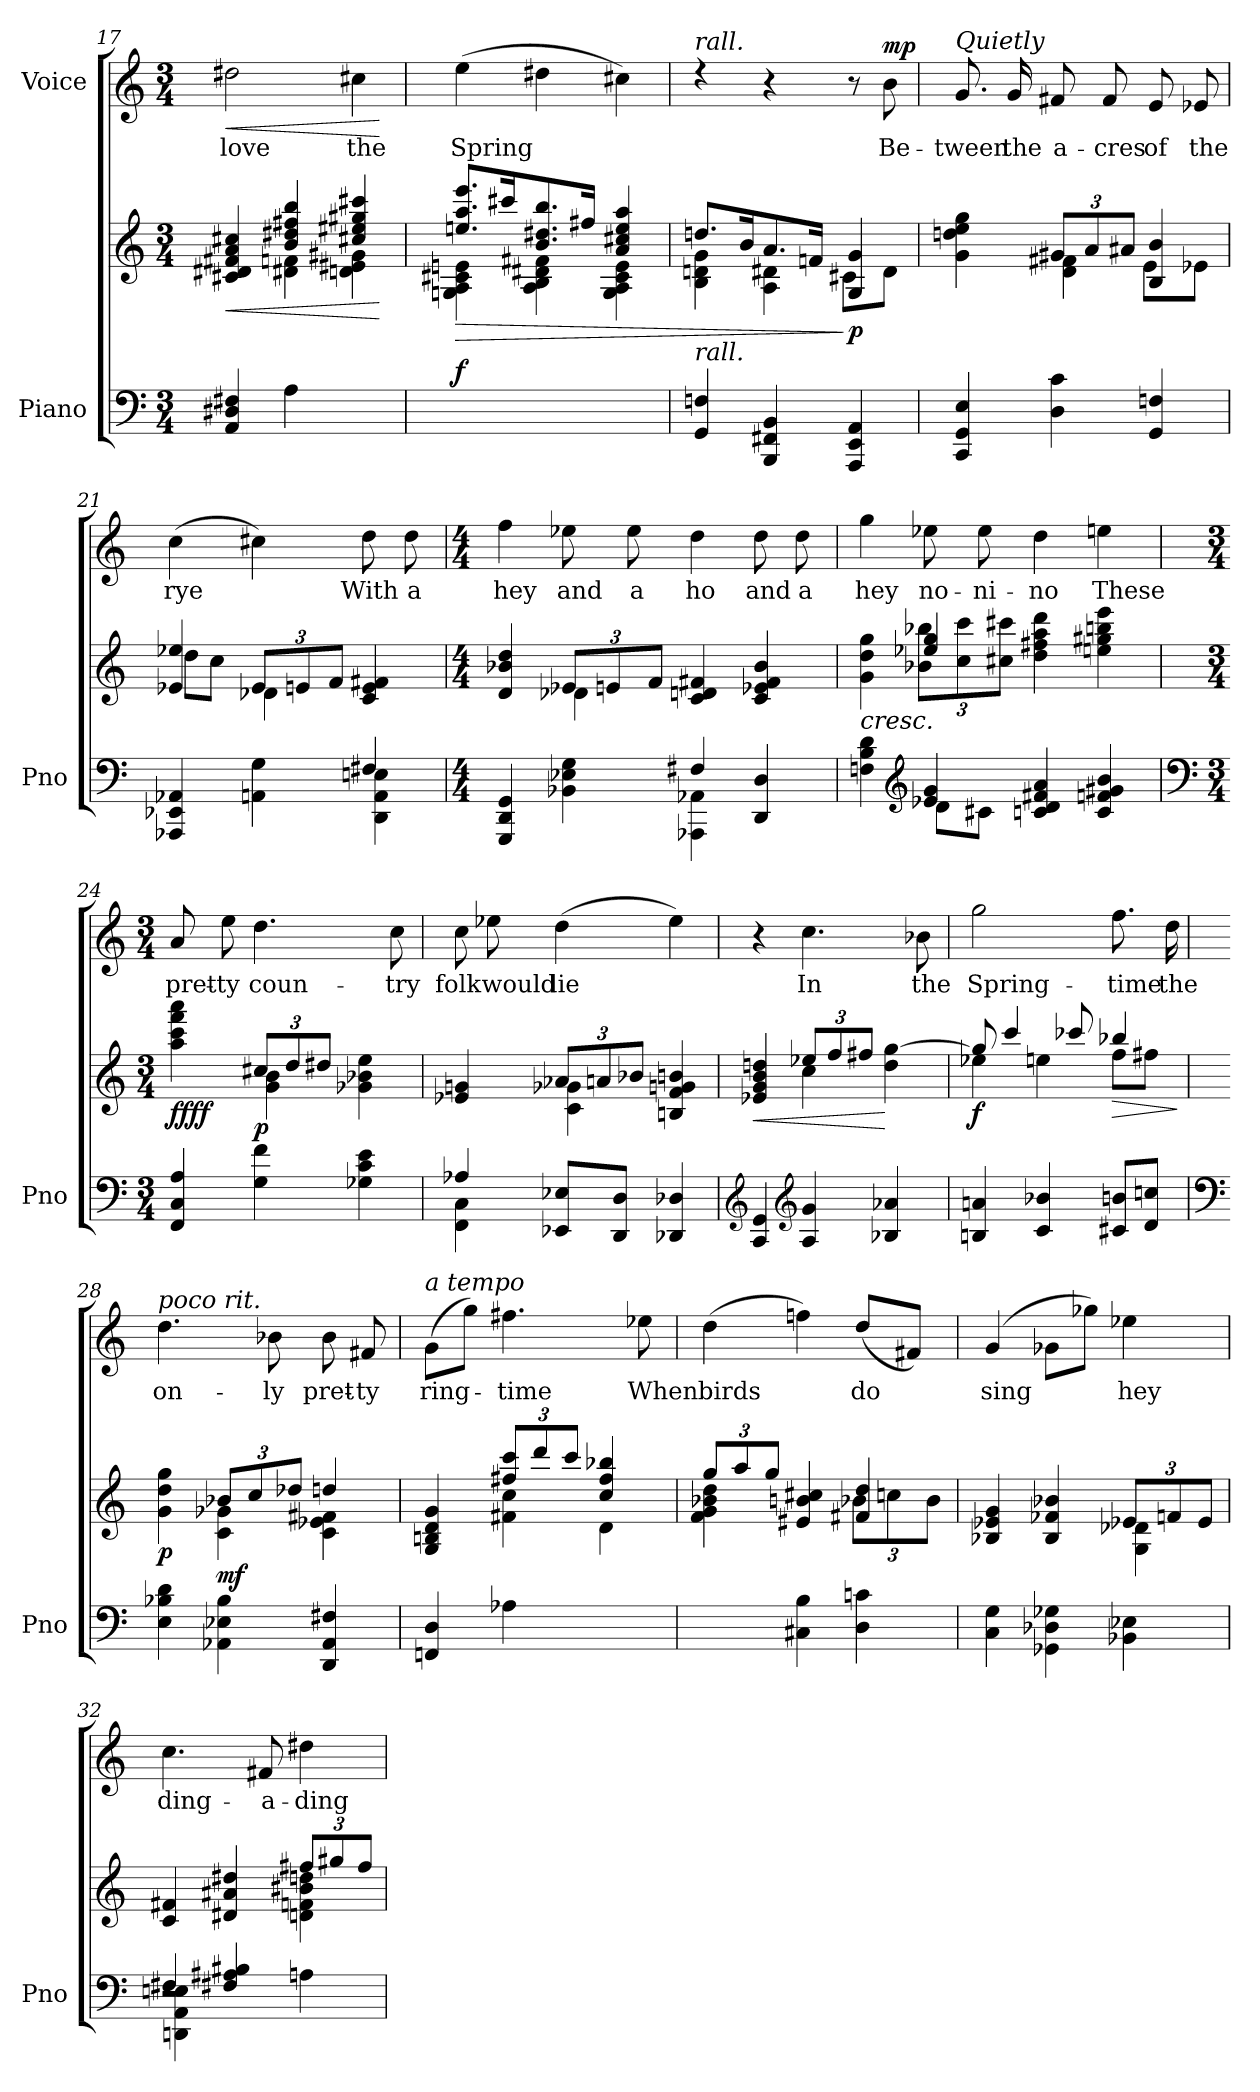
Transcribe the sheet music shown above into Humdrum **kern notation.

**kern	**kern	**dynam	**kern	**text	**dynam
*part2	*part2	*part2	*part1	*part1	*part1
*staff3	*staff2	*staff2/3	*staff1	*staff1	*staff1
*I"Piano	*	*	*I"Voice	*	*
*I'Pno	*	*	*	*	*
*clefF4	*clefG2	*	*clefG2	*	*
*k[]	*k[]	*	*k[]	*	*
*M3/4	*M3/4	*	*M3/4	*	*
=17	=17	=17	=17	=17	=17
*^	*	*	*	*	*
!	!	!	!LO:HP:b	!	!LO:LY:b	!LO:HP:b
*	*	*^	*	*	*	*
4AA/ 4D#X/ 4F#X/	4ryy	4c#X/ 4d#X/ 4f#X/ 4a/ 4cc#X/	4ryy	<	2dd#X\	love	<
4ryy	4A\	4b/ 4dd#X/ 4ff#X/ 4bb/	4d#X\ 4f\	.	.	.	.
!	!	!	!	!	!	!LO:LY:b	!
4ryy	4ryy	4cc#X/ 4ee#X/ 4gg#X/ 4ccc#X/	4dn\ 4e#X\ 4g#X\	.	4cc#X\	the	.
*v	*v	*	*	*	*	*	*
*	*v	*v	*	*	*	*
.	.	[	.	.	[
!!LO:LB:g=z
=18	=18	=18	=18	=18	=18
*	*	*	*MM92	*	*
!	!	!LO:HP:b	!	!LO:LY:b	!
*	*^	*	*	*	*
!	!	!	!LO:DY:n=1:a=2	!	!	!
2.ryy	8.een/ 8.aa/ 8.eee/L	4Gn\ 4A\ 4c#X\ 4en\	> f	(>4ee\	Spring	.
.	16ccc#X/K	.	.	.	.	.
.	8.b/ 8.dd#X/ 8.bb/	4A\ 4B\ 4d#X\ 4f#X\	.	4dd#X\	.	.
.	16ff#X/Jk	.	.	.	.	.
.	4a/ 4cc#X/ 4ee/ 4aa/	4G\ 4A\ 4c#\ 4e\	.	4cc#X\)	.	.
=19	=19	=19	=19	=19	=19	=19
*	*	*	*	*MM84	*	*
!	!	!	!	!LO:TX:a:i:t=rall.	!	!
!LO:TX:a:i:t=rall.	!	!	!	!	!	!
4GG/ 4Fn/	8.ddn/L	4B\ 4dn\ 4g\	.	4rdd	.	.
.	16b/K	.	.	.	.	.
4BBB/ 4FF#X/ 4BB/	8.a/	4A\ 4d#X\	.	4r	.	.
.	16fn/Jk	.	.	.	.	.
!	!	!	!LO:DY:n=1:b	!	!	!
4AAA/ 4EE/ 4AA/	4G/ 4g/	8c#X\L	] p	8r	.	.
!	!	!	!	!	!LO:LY:b	!LO:DY:a
.	.	8d#\J	.	8b\	Be-	mp
=20	=20	=20	=20	=20	=20	=20
*	*	*	*	*MM80	*	*
!	!	!	!	!LO:TX:a:i:t=Quietly	!	!
!	!	!	!	!	!LO:LY:b	!
4CC/ 4GG/ 4E/	4g\ 4ddn\ 4ee\ 4gg\	4ryy	.	8.g/	-tween	.
!	!	!	!	!	!LO:LY:b	!
.	.	.	.	16g/	the	.
*	*Xbrackettup	*	*	*	*	*
!	!	!	!	!	!LO:LY:b	!
4D\ 4c\	12g#X/L	4d\ 4f#X\	.	8f#X/	a-	.
.	12a/	.	.	.	.	.
!	!	!	!	!	!LO:LY:b	!
.	.	.	.	8f#/	-cres	.
.	12a#X/J	.	.	.	.	.
!	!	!	!	!	!LO:LY:b	!
4GG/ 4Fn/	4B/ 4b/	8e\L	.	8e/	of	.
!	!	!	!	!	!LO:LY:b	!
.	.	8e-X\J	.	8e-X/	the	.
!!LO:LB:g=z
=21	=21	=21	=21	=21	=21	=21
*^	*	*	*	*	*	*
!	!	!	!	!	!	!LO:LY:b	!
2ryy	4AAA-X/ 4EE-X/ 4AA-X/	4e-X/ 4ee-X/	8dd\L	.	(>4cc\	rye	.
.	.	.	8cc\J	.	.	.	.
.	4AAn\ 4G\	12e-/L	4d-X\	.	4cc#X\)	.	.
.	.	12en/	.	.	.	.	.
.	.	12f/J	.	.	.	.	.
!	!	!	!	!	!	!LO:LY:b	!
4F#X/	4DD\ 4AA\ 4En\	4c/ 4e/ 4f#X/	4ryy	.	8dd\	With	.
!	!	!	!	!	!	!LO:LY:b	!
.	.	.	.	.	8dd\	a	.
=22	=22	=22	=22	=22	=22	=22	=22
*M4/4	*	*M4/4	*	*	*M4/4	*	*
!	!	!	!	!	!	!LO:LY:b	!
2ryy	4GGG/ 4DD/ 4GG/	4d/ 4b-X/ 4dd/	4ryy	.	4ff\	hey	.
!	!	!	!	!	!	!LO:LY:b	!
.	4BB-X\ 4E-X\ 4G\	12e-X/L	4d-X\	.	8ee-X\	and	.
.	.	12en/	.	.	.	.	.
!	!	!	!	!	!	!LO:LY:b	!
.	.	.	.	.	8ee-\	a	.
.	.	12f/J	.	.	.	.	.
!	!	!	!	!	!	!LO:LY:b	!
4F#X/	4AAA-X\ 4AA-X\	4c/ 4dn/ 4f#X/	2ryy	.	4dd\	ho	.
!	!	!	!	!	!	!LO:LY:b	!
4ryy	4DD/ 4D/	4c/ 4e-X/ 4f#/ 4b-/	.	.	8dd\	and	.
!	!	!	!	!	!	!LO:LY:b	!
.	.	.	.	.	8dd\	a	.
=23	=23	=23	=23	=23	=23	=23	=23
!	!	!LO:TX:b:i:t=cresc.	!	!	!	!	!
!	!	!	!	!	!	!LO:LY:b	!
4Fn\ 4B\ 4d\	4ryy	4g\ 4dd\ 4gg\	4ryy	.	4gg\	hey	.
*clefG2	*	*	*	*	*	*	*
!	!	!	!	!	!	!LO:LY:b	!
4e-X/ 4g/	8d\L	4ee-X/ 4gg/	12b-X\ 12bb-X\L	.	8ee-X\	no-	.
.	.	.	12cc\ 12ccc\	.	.	.	.
!	!	!	!	!	!	!LO:LY:b	!
.	8c#X\J	.	.	.	8ee-\	-ni-	.
.	.	.	12cc#X\ 12ccc#X\J	.	.	.	.
!	!	!	!	!	!	!LO:LY:b	!
4cn/ 4d/ 4f#X/ 4a/	2ryy	4dd\ 4ff#X\ 4aa\ 4ddd\	2ryy	.	4dd\	-no	.
!	!	!	!	!	!	!LO:LY:b	!
4c/ 4fn/ 4g#X/ 4b/	.	4een\ 4gg#X\ 4bbn\ 4eee\	.	.	4een\	These	.
*v	*v	*	*	*	*	*	*
!!LO:PB:g=z
=24	=24	=24	=24	=24	=24	=24
*clefF4	*	*	*	*	*	*
*M3/4	*M3/4	*	*	*M3/4	*	*
!	!	!	!LO:DY:b	!	!LO:LY:b	!
!	!	!	!LO:DY:n=1:b	!	!	!
!	!	!	!LO:DY:n=2:b	!	!	!
!	!	!	!LO:DY:n=3:b	!	!	!
4FF/ 4C/ 4A/	4aa\ 4ccc\ 4fff\ 4aaa\	4ryy	f f f f	8a/	pret-	.
!	!	!	!	!	!LO:LY:b	!
.	.	.	.	8ee\	-ty	.
!	!	!	!LO:DY:n=4:b	!	!LO:LY:b	!
4G\ 4f\	12cc#X/L	4g\ 4b\	p	4.dd\	coun-	.
.	12dd/	.	.	.	.	.
.	12dd#X/J	.	.	.	.	.
4G-X\ 4c\ 4e\	4g-X\ 4b-X\ 4ee\	4ryy	.	.	.	.
!	!	!	!	!	!LO:LY:b	!
.	.	.	.	8cc\	-try	.
=25	=25	=25	=25	=25	=25	=25
*^	*	*	*	*	*	*
!	!	!	!	!	!	!LO:LY:b	!
4A-X/	4FF\ 4C\	4e-X/ 4gn/	4ryy	.	8cc\	folk	.
!	!	!	!	!	!	!LO:LY:b	!
.	.	.	.	.	8ee-X\	would	.
!	!	!	!	!	!	!LO:LY:b	!
2ryy	8EE-X/ 8E-X/L	12a-X/L	4c\ 4g-X\	.	(>4dd\	lie	.
.	.	12an/	.	.	.	.	.
.	8DD/ 8D/J	.	.	.	.	.	.
.	.	12b-X/J	.	.	.	.	.
.	4DD-X/ 4D-X/	4Bn/ 4f/ 4gn/ 4bn/	4ryy	.	4ee-\)	.	.
=26	=26	=26	=26	=26	=26	=26	=26
!	!	!	!	!LO:HP:b	!	!	!
*v	*v	*	*	*	*	*	*
4CC/ 4GG/	4e-X/ 4g/ 4b/ 4ddn/	4ryy	<	4r	.	.
*clefG2	*	*	*	*	*	*
!	!	!	!	!	!LO:LY:b	!
4A/ 4g/	12ee-X/L	4cc\	.	4.cc\	In	.
.	12ff/	.	.	.	.	.
.	12ff#X/J	.	.	.	.	.
4B-X/ 4a-X/	4dd\ [4gg\	4ryy	[	.	.	.
!	!	!	!	!	!LO:LY:b	!
.	.	.	.	8b-X\	the	.
!!LO:LB:g=z
=27	=27	=27	=27	=27	=27	=27
!	!	!	!LO:DY:b	!	!LO:LY:b	!
4Bn/ 4an/	8gg/]	4ee-X\	f	2gg\	Spring-	.
.	4ccc/	.	.	.	.	.
4c/ 4b-X/	.	4een\	.	.	.	.
.	8ccc-X/	.	.	.	.	.
!	!	!	!LO:HP:b	!	!LO:LY:b	!
8c#X/ 8bn/L	4bb-X/	8ff\L	>	8.ff\	-time	.
8d/ 8ccn/J	.	8ff#X\J	.	.	.	.
!	!	!	!	!	!LO:LY:b	!
.	.	.	.	16dd\	the	.
*	*v	*v	*	*	*	*
.	.	]	.	.	.
=28	=28	=28	=28	=28	=28
*clefF4	*	*	*	*	*
*	*	*	*MM76	*	*
*	*^	*	*	*	*
!	!	!	!	!LO:TX:a:i:t=poco rit.	!	!
!	!	!	!LO:DY:b	!	!LO:LY:b	!
4E\ 4B-X\ 4d\	4g\ 4dd\ 4gg\	4ryy	p	4.dd\	on-	.
!	!	!	!LO:DY:b	!	!	!
4AA-X\ 4E-X\ 4B-\	12b-X/L	4c\ 4g-X\	mf	.	.	.
.	12cc/	.	.	.	.	.
!	!	!	!	!	!LO:LY:b	!
.	.	.	.	8b-X\	-ly	.
.	12dd-X/J	.	.	.	.	.
*	*	*	*	*MM70	*	*
!	!	!	!	!	!LO:LY:b	!
4DD/ 4AA-/ 4F#X/	4ddn/	4c\ 4e-X\ 4f#X\	.	8b-\	pret-	.
!	!	!	!	!	!LO:LY:b	!
.	.	.	.	8f#X/	-ty	.
*	*v	*v	*	*	*	*
=29	=29	=29	=29	=29	=29
*	*	*	*MM80	*	*
*	*^	*	*	*	*
*	*	*^	*	*	*	*
!	!	!	!	!	!LO:TX:a:i:t=a tempo	!	!
!	!	!	!	!	!	!LO:LY:b	!
4FFn/ 4D/	4G/ 4Bn/ 4d/ 4g/	4ryy	2ryy	.	(>8g\L	ring-	.
.	.	.	.	.	8gg\J)	.	.
!	!	!	!	!	!	!LO:LY:b	!
4A-X\	12ff#X/ 12ccc/L	4f#X\ 4cc\	.	.	4.ff#X\	-time	.
.	12ddd/	.	.	.	.	.	.
.	12ccc/J	.	.	.	.	.	.
4ryy	4cc/ 4ff#/ 4bb-X/	4ryy	4d\	.	.	.	.
!	!	!	!	!	!	!LO:LY:b	!
.	.	.	.	.	8ee-X\	When	.
!!LO:LB:g=z
=30	=30	=30	=30	=30	=30	=30	=30
!	!	!	!	!	!	!LO:LY:b	!
4ryy	12gg/L	2ryy	4f\ 4g\ 4b-X\ 4dd\	.	(>4dd\	birds	.
.	12aa/	.	.	.	.	.	.
.	12gg/J	.	.	.	.	.	.
4C#X\ 4B\	4e#X/ 4bn/ 4cc#X/	.	2ryy	.	4ffn\)	.	.
!	!	!	!	!	!	!LO:LY:b	!
4D\ 4cn\	4f#X/ 4dd/	12b-X\L	.	.	(<8dd/L	do	.
.	.	12ccn\	.	.	.	.	.
.	.	.	.	.	8f#X/J)	.	.
.	.	12b-\J	.	.	.	.	.
*	*	*v	*v	*	*	*	*
=31	=31	=31	=31	=31	=31	=31
!	!	!	!	!	!LO:LY:b	!
4C\ 4G\	4B-X/ 4e-X/ 4g/	2ryy	.	(>4g/	sing	.
4GG-X\ 4D-X\ 4G-X\	4B-/ 4f-X/ 4b-X/	.	.	8g-X\L	.	.
.	.	.	.	8gg-X\J)	.	.
!	!	!	!	!	!LO:LY:b	!
4BB-X\ 4E-X\	12e-X/L	4G\ 4d-X\	.	4ee-X\	hey	.
.	12fn/	.	.	.	.	.
.	12e-/J	.	.	.	.	.
=32	=32	=32	=32	=32	=32	=32
*^	*	*	*	*	*	*
*	*^	*	*	*	*	*	*
!	!	!	!	!	!	!	!LO:LY:b	!
4F#X/	4DDn\ 4AA\ 4En\	2r	4c/ 4f#X/	2ryy	.	4.cc\	ding-	.
2ryy	4F#X/ 4A#X/ 4B#X/	.	4d#X/ 4a#X/ 4dd#X/	.	.	.	.	.
!	!	!	!	!	!	!	!LO:LY:b	!
.	.	.	.	.	.	8f#X/	-a-	.
!	!	!	!	!	!	!	!LO:LY:b	!
.	4ryy	4An\	12ff#X/L	4d\ 4f\ 4b#X\ 4dd\	.	4dd#X\	-ding	.
.	.	.	12gg#X/	.	.	.	.	.
.	.	.	12ff#/J	.	.	.	.	.
*v	*v	*v	*	*	*	*	*	*
*	*v	*v	*	*	*	*
=	=	=	=	=	=
*-	*-	*-	*-	*-	*-
